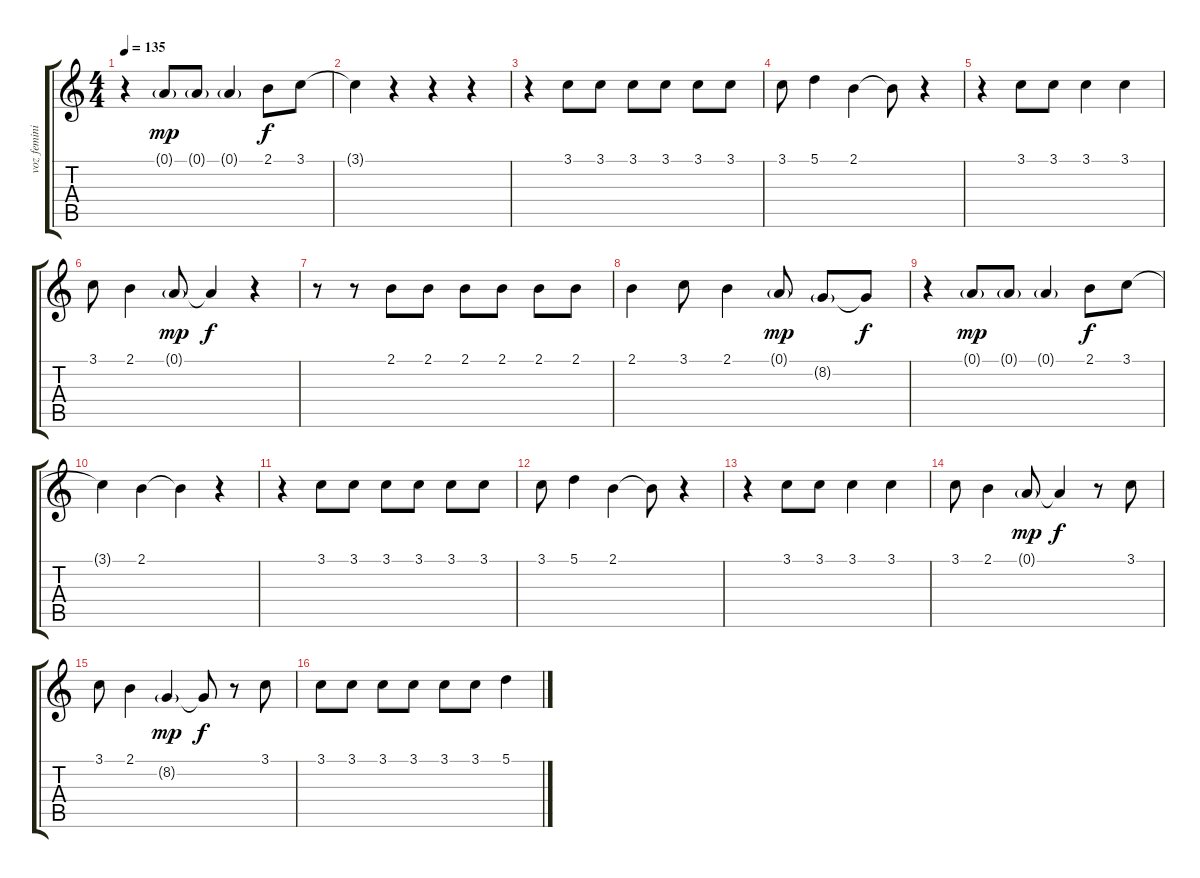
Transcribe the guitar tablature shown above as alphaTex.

\track ("voz feminina" "voz femini") {instrument clarinet}
\staff {score tabs}
\tuning (A4 B3 G3 D3 A2 E2) {hide}
\ts (4 4)
\tempo 135
\clef g2
\ks c
r.4{dy f} 0.1{g}.8{dy mp} 0.1{g}.8 0.1{g}.4 2.1.8{dy f} 3.1.8 |
3.1{t}.4 r.4 r.4 r.4 |
r.4 3.1.8 3.1.8 3.1.8 3.1.8 3.1.8 3.1.8 |
3.1.8 5.1.4 2.1.4 2.1{t}.8 r.4 |
r.4 3.1.8 3.1.8 3.1.4 3.1.4 |
3.1.8 2.1.4 0.1{g}.8{dy mp} 0.1{t}.4{dy f} r.4 |
r.8 r.8 2.1.8 2.1.8 2.1.8 2.1.8 2.1.8 2.1.8 |
2.1.4 3.1.8 2.1.4 0.1{g}.8{dy mp} 8.2{g}.8 8.2{t}.8{dy f} |
r.4 0.1{g}.8{dy mp} 0.1{g}.8 0.1{g}.4 2.1.8{dy f} 3.1.8 |
3.1{t}.4 2.1.4 2.1{t}.4 r.4 |
r.4 3.1.8 3.1.8 3.1.8 3.1.8 3.1.8 3.1.8 |
3.1.8 5.1.4 2.1.4 2.1{t}.8 r.4 |
r.4 3.1.8 3.1.8 3.1.4 3.1.4 |
3.1.8 2.1.4 0.1{g}.8{dy mp} 0.1{t}.4{dy f} r.8 3.1.8 |
3.1.8 2.1.4 8.2{g}.4{dy mp} 8.2{t}.8{dy f} r.8 3.1.8 |
3.1.8 3.1.8 3.1.8 3.1.8 3.1.8 3.1.8 5.1.4
